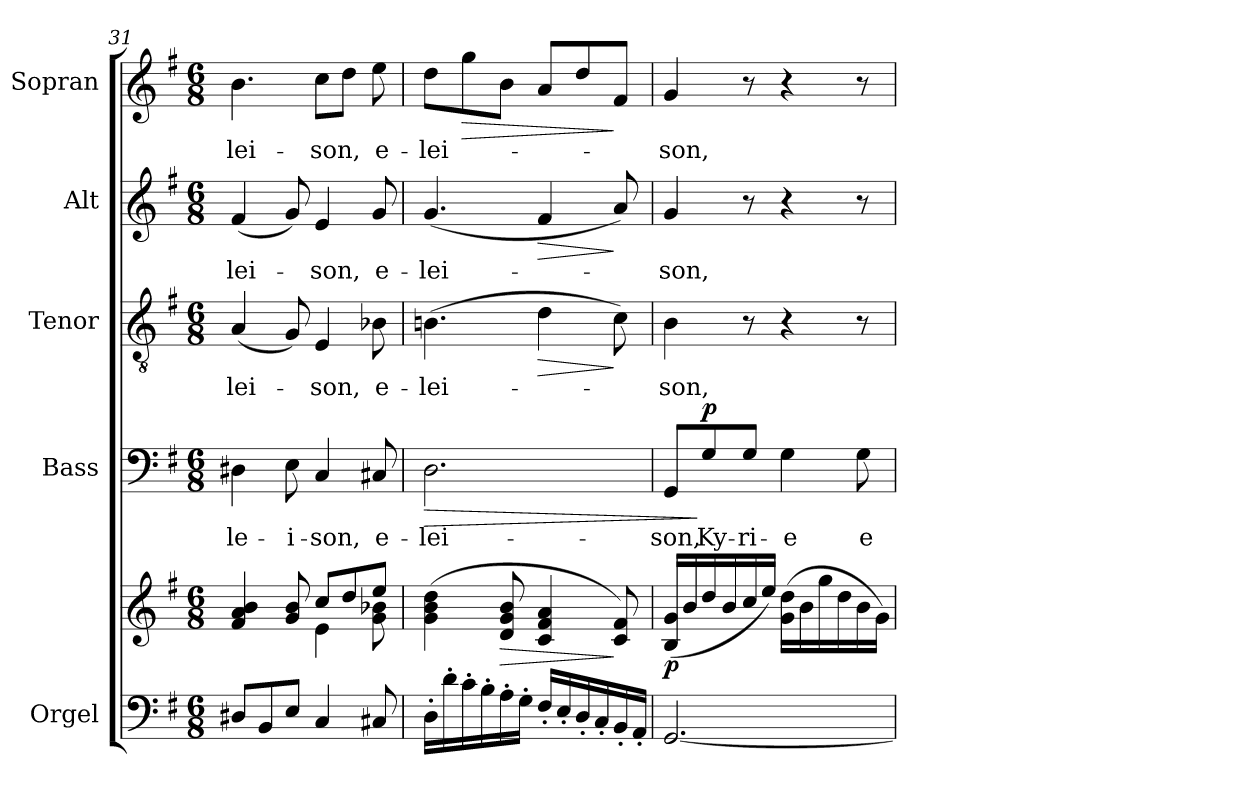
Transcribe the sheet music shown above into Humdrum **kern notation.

**kern	**kern	**dynam	**kern	**text	**dynam	**kern	**text	**dynam	**kern	**text	**dynam	**kern	**text	**dynam
*part5	*part5	*part5	*part4	*part4	*part4	*part3	*part3	*part3	*part2	*part2	*part2	*part1	*part1	*part1
*staff6	*staff5	*staff5/6	*staff4	*staff4	*staff4	*staff3	*staff3	*staff3	*staff2	*staff2	*staff2	*staff1	*staff1	*staff1
*I"Orgel	*	*	*I"Bass	*	*	*I"Tenor	*	*	*I"Alt	*	*	*I"Sopran	*	*
*I'Org.	*	*	*I'B.	*	*	*I'T.	*	*	*I'A.	*	*	*I'S.	*	*
!!LO:PB:g=z
*clefF4	*clefG2	*	*clefF4	*	*	*clefGv2	*	*	*clefG2	*	*	*clefG2	*	*
*k[f#]	*k[f#]	*	*k[f#]	*	*	*k[f#]	*	*	*k[f#]	*	*	*k[f#]	*	*
*G:	*G:	*	*G:	*	*	*G:	*	*	*G:	*	*	*G:	*	*
*M6/8	*M6/8	*	*M6/8	*	*	*M6/8	*	*	*M6/8	*	*	*M6/8	*	*
=31	=31	=31	=31	=31	=31	=31	=31	=31	=31	=31	=31	=31	=31	=31
*	*^	*	*	*	*	*	*	*	*	*	*	*	*	*
!	!	!	!	!	!LO:LY:b	!	!	!LO:LY:b	!	!	!LO:LY:b	!	!	!LO:LY:b	!
8D#X/L	4f#/ 4a/ 4b/	4.ryy	.	4D#X\	-le-	.	(<4A/	-lei-	.	(<4f#/	-lei-	.	4.b\	-lei-	.
8BB/	.	.	.	.	.	.	.	.	.	.	.	.	.	.	.
!	!	!	!	!	!LO:LY:b	!	!	!	!	!	!	!	!	!	!
8E/J	8g/ 8b/	.	.	8E\	-i-	.	8G/)	.	.	8g/)	.	.	.	.	.
!	!	!	!	!	!LO:LY:b	!	!	!LO:LY:b	!	!	!LO:LY:b	!	!	!LO:LY:b	!
4C/	8cc/L	4e\	.	4C/	-son,	.	4E/	-son,	.	4e/	-son,	.	8cc\L	-son,	.
.	8dd/	.	.	.	.	.	.	.	.	.	.	.	8dd\J	.	.
!	!	!	!	!	!LO:LY:b	!	!	!LO:LY:b	!	!	!LO:LY:b	!	!	!LO:LY:b	!
8C#X/	8ee/J	8g\ 8b-X\	.	8C#X/	e-	.	8B-X\	e-	.	8g/	e-	.	8ee\	e-	.
=32	=32	=32	=32	=32	=32	=32	=32	=32	=32	=32	=32	=32	=32	=32	=32
!	!	!	!	!	!LO:LY:b	!LO:HP:b	!	!LO:LY:b	!	!	!LO:LY:b	!	!	!LO:LY:b	!
*	*v	*v	*	*	*	*	*	*	*	*	*	*	*	*	*
16D'>\LL	(>4g\ 4b\ 4dd\	.	2.D\	-lei-	>	(>4.Bn\	-lei-	.	(<4.g/	-lei-	.	8dd\L	-lei-	.
16d'>\	.	.	.	.	.	.	.	.	.	.	.	.	.	.
!	!	!	!	!	!	!	!	!	!	!	!	!	!	!LO:HP:b
16c'>\	.	.	.	.	.	.	.	.	.	.	.	8gg\	.	>
16B'>\	.	.	.	.	.	.	.	.	.	.	.	.	.	.
!	!	!LO:HP:b	!	!	!	!	!	!	!	!	!	!	!	!
16A'>\	8d/ 8g/ 8b/	>	.	.	.	.	.	.	.	.	.	8b\J	.	.
16G'>\JJ	.	.	.	.	.	.	.	.	.	.	.	.	.	.
!	!	!	!	!	!	!	!	!LO:HP:b	!	!	!LO:HP:b	!	!	!
16F#'</LL	4c/ 4f#/ 4a/	.	.	.	.	4d\	.	>	4f#/	.	>	8a/L	.	.
16E'</	.	.	.	.	.	.	.	.	.	.	.	.	.	.
16D'</	.	.	.	.	.	.	.	.	.	.	.	8dd/	.	.
16C'</	.	.	.	.	.	.	.	.	.	.	.	.	.	.
16BB'</	8c/ 8f#/)	]	.	.	.	8c\)	.	]	8a/)	.	]	8f#/J	.	]
16AA'</JJ	.	.	.	.	.	.	.	.	.	.	.	.	.	.
=33	=33	=33	=33	=33	=33	=33	=33	=33	=33	=33	=33	=33	=33	=33
!	!	!LO:DY:b	!	!LO:LY:b	!	!	!LO:LY:b	!	!	!LO:LY:b	!	!	!LO:LY:b	!
[2.GG/	(<16B/ 16g/LL	p	8GG/L	-son,	.	4B\	-son,	.	4g/	-son,	.	4g/	-son,	.
.	16b/	.	.	.	.	.	.	.	.	.	.	.	.	.
!	!	!	!	!LO:LY:b	!LO:DY:n=1:a	!	!	!	!	!	!	!	!	!
.	16dd/	.	8G/	Ky-	] p	.	.	.	.	.	.	.	.	.
.	16b/	.	.	.	.	.	.	.	.	.	.	.	.	.
!	!	!	!	!LO:LY:b	!	!	!	!	!	!	!	!	!	!
.	16cc/	.	8G/J	-ri-	.	8r	.	.	8r	.	.	8r	.	.
.	16ee/JJ)	.	.	.	.	.	.	.	.	.	.	.	.	.
!	!	!	!	!LO:LY:b	!	!	!	!	!	!	!	!	!	!
.	(>16g\ 16dd\LL	.	4G\	-e	.	4r	.	.	4r	.	.	4r	.	.
.	16b\	.	.	.	.	.	.	.	.	.	.	.	.	.
.	16gg\	.	.	.	.	.	.	.	.	.	.	.	.	.
.	16dd\	.	.	.	.	.	.	.	.	.	.	.	.	.
!	!	!	!	!LO:LY:b	!	!	!	!	!	!	!	!	!	!
.	16b\	.	8G\	e-	.	8r	.	.	8r	.	.	8r	.	.
.	16g\JJ)	.	.	.	.	.	.	.	.	.	.	.	.	.
=	=	=	=	=	=	=	=	=	=	=	=	=	=	=
*-	*-	*-	*-	*-	*-	*-	*-	*-	*-	*-	*-	*-	*-	*-
